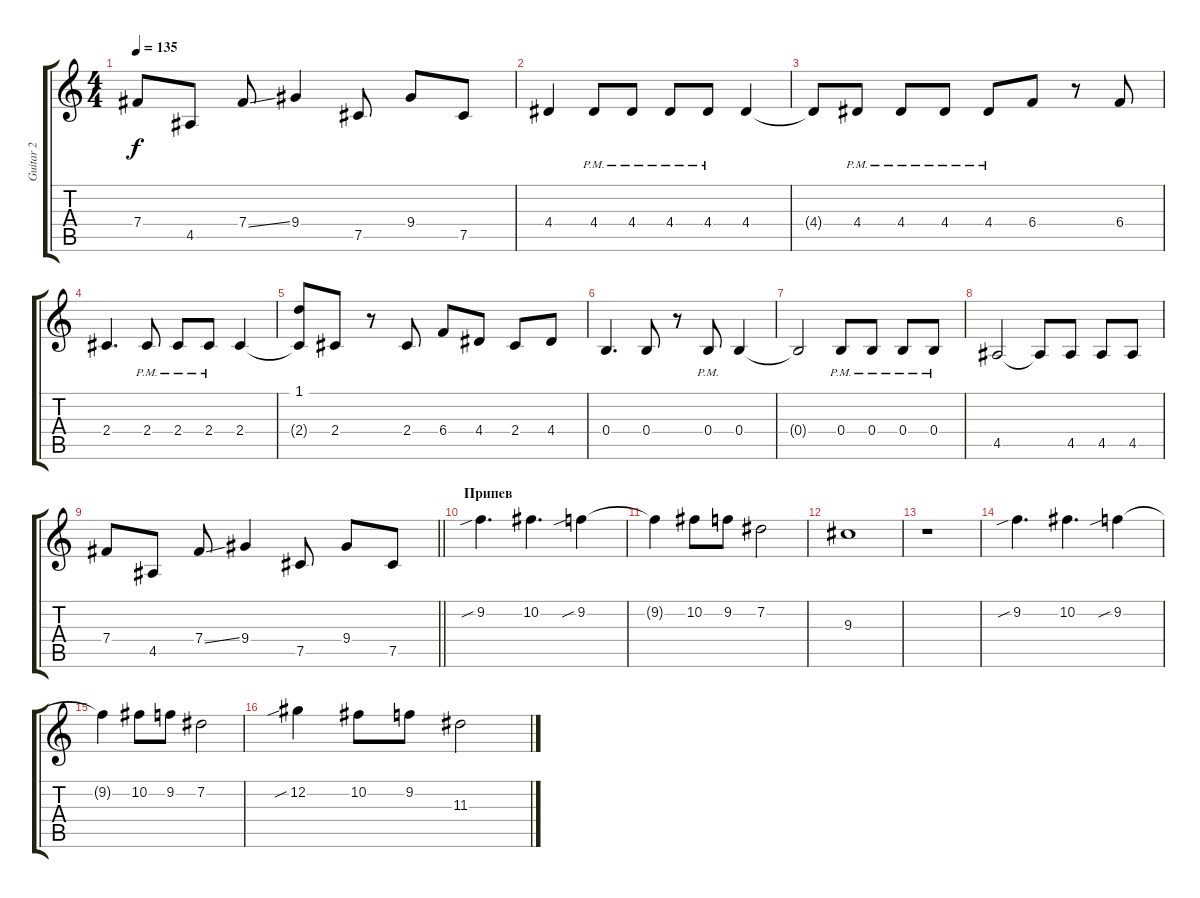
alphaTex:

\track ("Guitar 2" "Guitar 2") {instrument distortionguitar}
\staff {score tabs}
\tuning (Db4 Ab3 E3 B2 Gb2 B1) {hide}
\ts (4 4)
\tempo 135
\clef g2
\ks c
7.4.8{dy f} 4.5.8 7.4{ss}.8 9.4.4 7.5.8 9.4.8 7.5.8 |
4.4.4 4.4{pm}.8 4.4{pm}.8 4.4{pm}.8 4.4{pm}.8 4.4.4 |
4.4{t}.8 4.4{pm}.8 4.4{pm}.8 4.4{pm}.8 4.4{pm}.8 6.4.8 r.8 6.4.8 |
2.4.4{d} 2.4{pm}.8 2.4{pm}.8 2.4{pm}.8 2.4.4 |
(1.1 2.4{t}).8 2.4.8 r.8 2.4.8 6.4.8 4.4.8 2.4.8 4.4.8 |
0.4.4{d} 0.4.8 r.8 0.4{pm}.8 0.4.4 |
0.4{t}.2 0.4{pm}.8 0.4{pm}.8 0.4{pm}.8 0.4{pm}.8 |
4.5.2 4.5{t}.8 4.5.8 4.5.8 4.5.8 |
\barLineRight lightlight
7.4.8 4.5.8 7.4{ss}.8 9.4.4 7.5.8 9.4.8 7.5.8 |
\section ("" "Припев")
9.2{sib}.4{d} 10.2.4{d} 9.2{sib}.4 |
9.2{t}.4 10.2.8 9.2.8 7.2.2 |
9.3.1 |
r.1 |
9.2{sib}.4{d} 10.2.4{d} 9.2{sib}.4 |
9.2{t}.4 10.2.8 9.2.8 7.2.2 |
12.2{sib}.4 10.2.8 9.2.8 11.3.2
